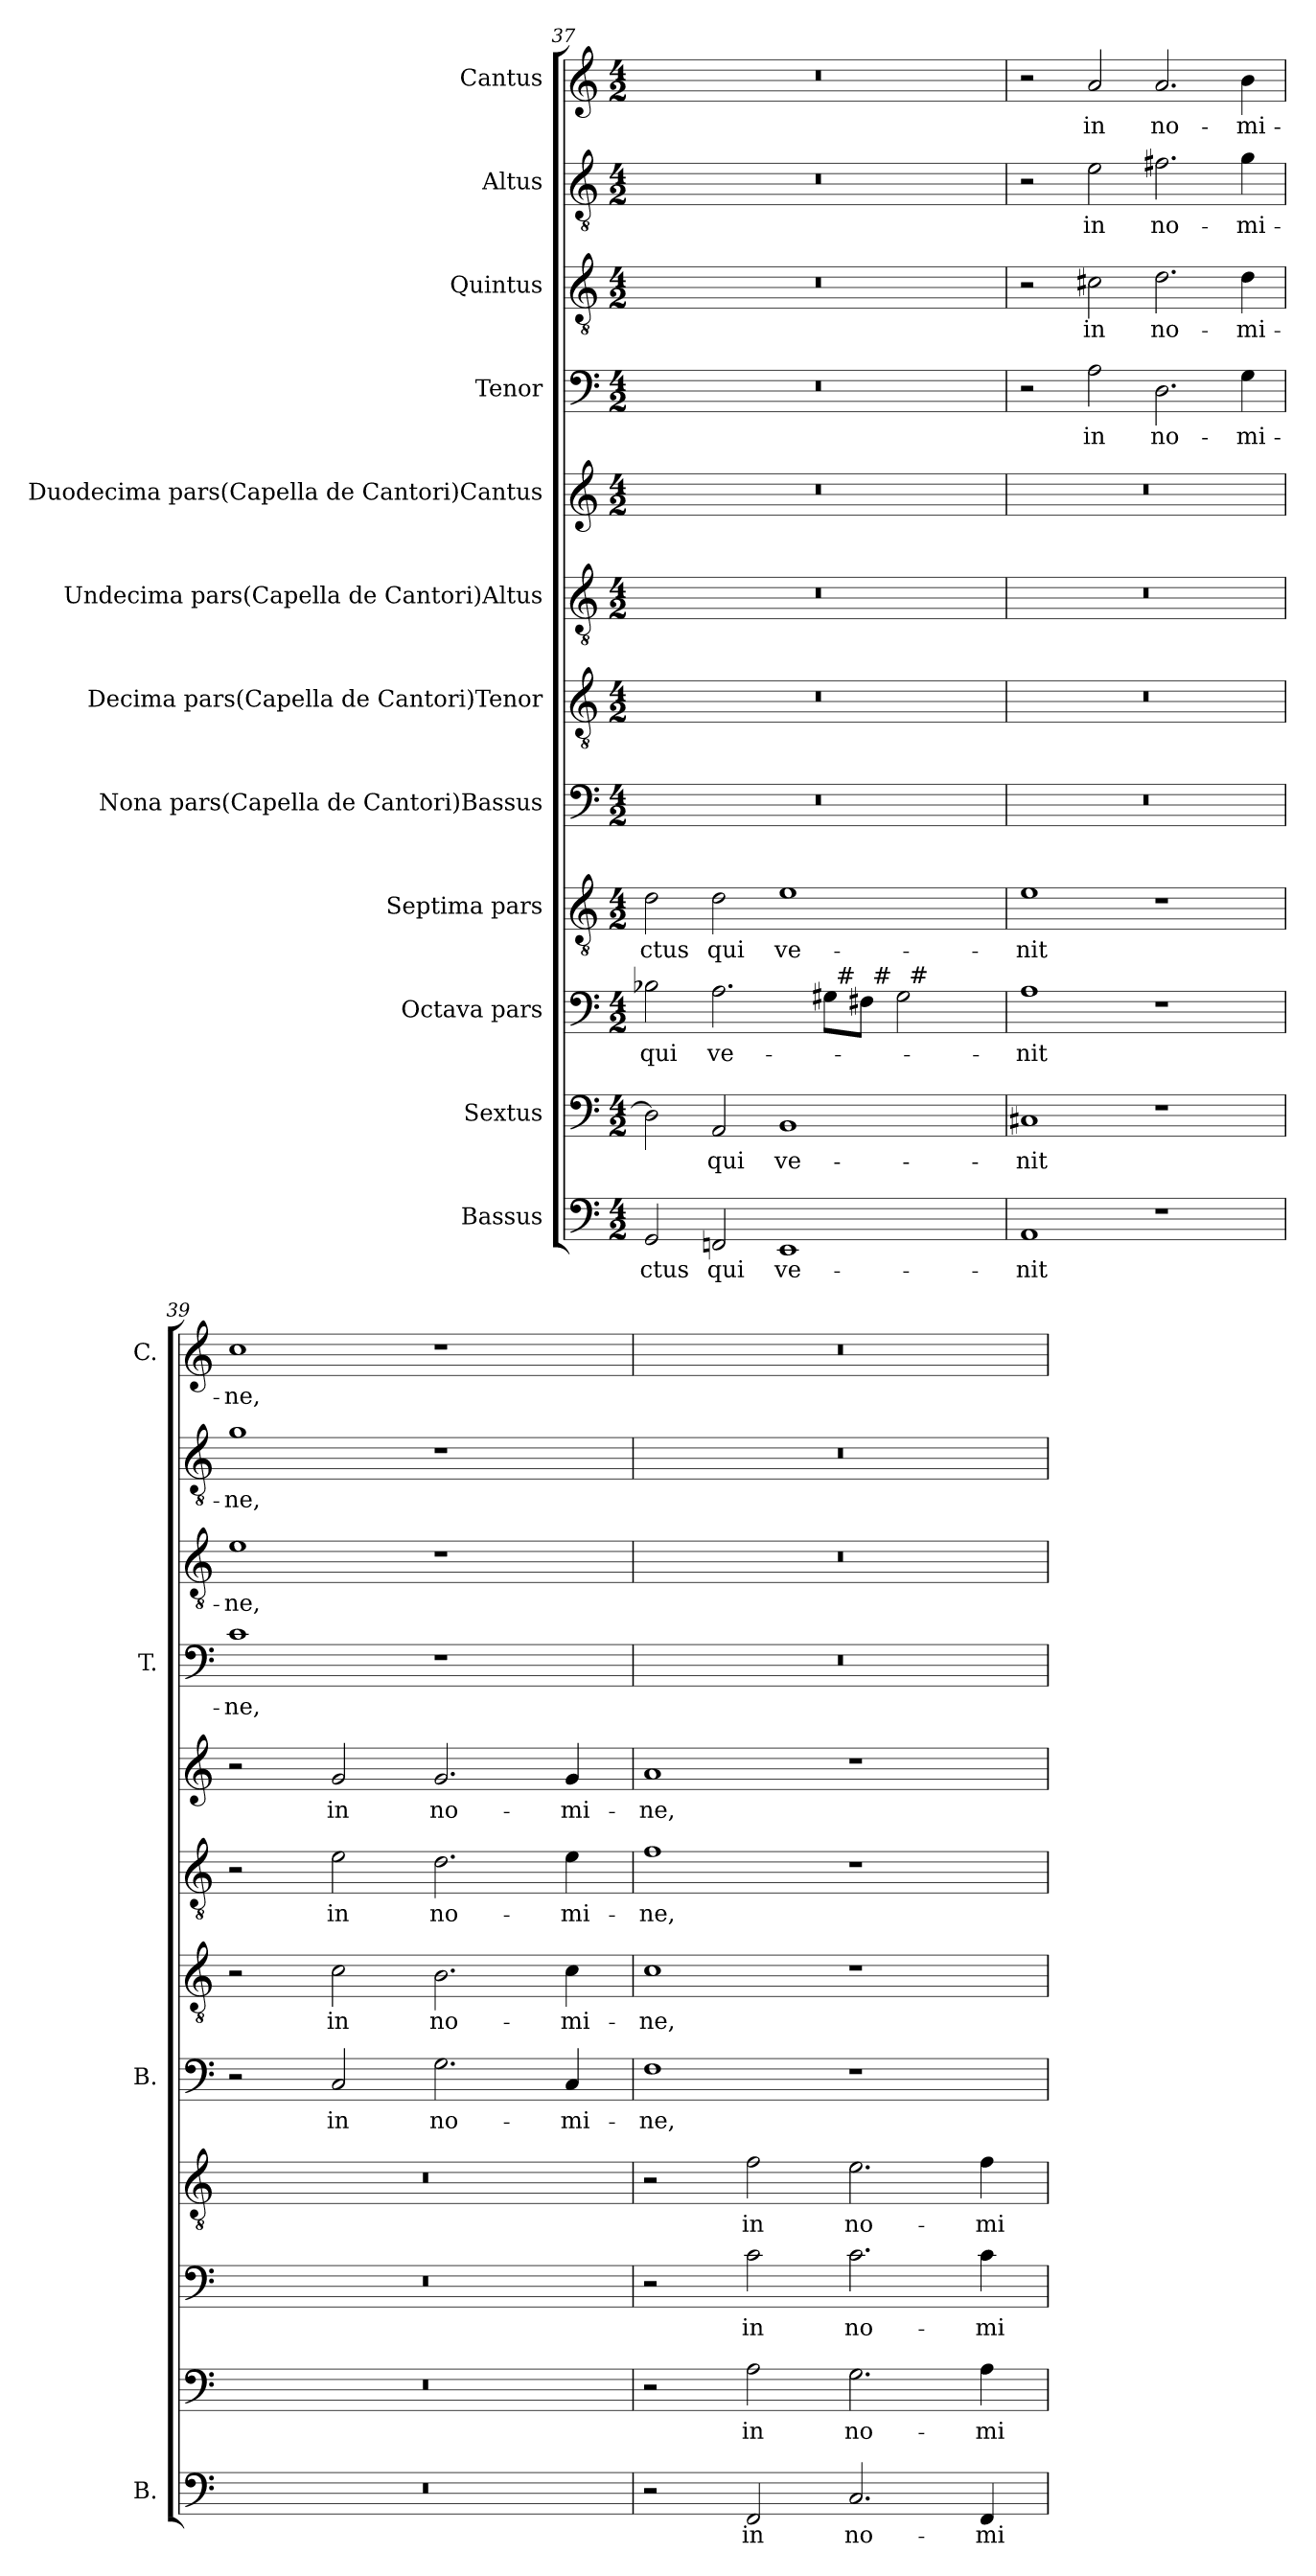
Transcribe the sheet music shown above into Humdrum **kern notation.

**kern	**text	**kern	**text	**kern	**text	**kern	**text	**kern	**text	**kern	**text	**kern	**text	**kern	**text	**kern	**text	**kern	**text	**kern	**text	**kern	**text
*part12	*part12	*part11	*part11	*part10	*part10	*part9	*part9	*part8	*part8	*part7	*part7	*part6	*part6	*part5	*part5	*part4	*part4	*part3	*part3	*part2	*part2	*part1	*part1
*staff12	*staff12	*staff11	*staff11	*staff10	*staff10	*staff9	*staff9	*staff8	*staff8	*staff7	*staff7	*staff6	*staff6	*staff5	*staff5	*staff4	*staff4	*staff3	*staff3	*staff2	*staff2	*staff1	*staff1
*I"Bassus	*	*I"Sextus	*	*I"Octava pars	*	*I"Septima pars	*	*I"Nona pars(Capella de Cantori)Bassus	*	*I"Decima pars(Capella de Cantori)Tenor	*	*I"Undecima pars(Capella de Cantori)Altus	*	*I"Duodecima pars(Capella de Cantori)Cantus	*	*I"Tenor	*	*I"Quintus	*	*I"Altus	*	*I"Cantus	*
*I'B.	*	*	*	*	*	*	*	*I'B.	*	*	*	*	*	*	*	*I'T.	*	*	*	*	*	*I'C.	*
*clefF4	*	*clefF4	*	*clefF4	*	*clefGv2	*	*clefF4	*	*clefGv2	*	*clefGv2	*	*clefG2	*	*clefF4	*	*clefGv2	*	*clefGv2	*	*clefG2	*
*	*	*	*	*	*	*ITrd7c12	*	*	*	*ITrd7c12	*	*ITrd7c12	*	*	*	*	*	*ITrd7c12	*	*ITrd7c12	*	*	*
*k[]	*	*k[]	*	*k[]	*	*k[]	*	*k[]	*	*k[]	*	*k[]	*	*k[]	*	*k[]	*	*k[]	*	*k[]	*	*k[]	*
*a:	*	*a:	*	*a:	*	*a:	*	*a:	*	*a:	*	*a:	*	*a:	*	*a:	*	*a:	*	*a:	*	*a:	*
*M4/2	*	*M4/2	*	*M4/2	*	*M4/2	*	*M4/2	*	*M4/2	*	*M4/2	*	*M4/2	*	*M4/2	*	*M4/2	*	*M4/2	*	*M4/2	*
=37	=37	=37	=37	=37	=37	=37	=37	=37	=37	=37	=37	=37	=37	=37	=37	=37	=37	=37	=37	=37	=37	=37	=37
!	!LO:LY:b	!	!	!	!LO:LY:b	!	!LO:LY:b	!LO:N:vis=1	!	!LO:N:vis=1	!	!LO:N:vis=1	!	!LO:N:vis=1	!	!LO:N:vis=1	!	!LO:N:vis=1	!	!LO:N:vis=1	!	!LO:N:vis=1	!
*	*	*	*	*^	*	*	*	*	*	*	*	*	*	*	*	*	*	*	*	*	*	*	*
*	*	*	*	*	*^	*	*	*	*	*	*	*	*	*	*	*	*	*	*	*	*	*	*	*
*	*	*	*	*	*	*^	*	*	*	*	*	*	*	*	*	*	*	*	*	*	*	*	*	*	*
2GG/	-ctus	2D\]	.	2B-X\	1ryy	1ryy	1ryy	qui	2D\	-ctus	0r	.	0r	.	0r	.	0r	.	0r	.	0r	.	0r	.	0r	.
!	!LO:LY:b	!	!LO:LY:b	!	!	!	!	!LO:LY:b	!	!LO:LY:b	!	!	!	!	!	!	!	!	!	!	!	!	!	!	!	!
2FFn/	qui	2AA/	qui	2.A\	.	.	.	ve-	2D\	qui	.	.	.	.	.	.	.	.	.	.	.	.	.	.	.	.
!	!LO:LY:b	!	!LO:LY:b	!	!	!	!	!	!	!LO:LY:b	!	!	!	!	!	!	!	!	!	!	!	!	!	!	!	!
1EE	ve-	1BB	ve-	.	4ryy	4ryy	2ryy	.	1E	ve-	.	.	.	.	.	.	.	.	.	.	.	.	.	.	.	.
.	.	.	.	8G#\L	32ryy	8ryy	.	.	.	.	.	.	.	.	.	.	.	.	.	.	.	.	.	.	.	.
!	!	!	!	!	!LO:TX:a:t=#	!	!	!	!	!	!	!	!	!	!	!	!	!	!	!	!	!	!	!	!	!
.	.	.	.	.	2ryy	.	.	.	.	.	.	.	.	.	.	.	.	.	.	.	.	.	.	.	.	.
.	.	.	.	8F#\J	.	32ryy	.	.	.	.	.	.	.	.	.	.	.	.	.	.	.	.	.	.	.	.
!	!	!	!	!	!	!LO:TX:a:t=#	!	!	!	!	!	!	!	!	!	!	!	!	!	!	!	!	!	!	!	!
.	.	.	.	.	.	2ryy	.	.	.	.	.	.	.	.	.	.	.	.	.	.	.	.	.	.	.	.
.	.	.	.	2G#\	.	.	32ryy	.	.	.	.	.	.	.	.	.	.	.	.	.	.	.	.	.	.	.
!	!	!	!	!	!	!	!LO:TX:a:t=#	!	!	!	!	!	!	!	!	!	!	!	!	!	!	!	!	!	!	!
.	.	.	.	.	.	.	4...ryy	.	.	.	.	.	.	.	.	.	.	.	.	.	.	.	.	.	.	.
.	.	.	.	.	8..ryy	.	.	.	.	.	.	.	.	.	.	.	.	.	.	.	.	.	.	.	.	.
.	.	.	.	.	.	16.ryy	.	.	.	.	.	.	.	.	.	.	.	.	.	.	.	.	.	.	.	.
=38	=38	=38	=38	=38	=38	=38	=38	=38	=38	=38	=38	=38	=38	=38	=38	=38	=38	=38	=38	=38	=38	=38	=38	=38	=38	=38
!	!LO:LY:b	!	!LO:LY:b	!	!	!	!	!LO:LY:b	!	!LO:LY:b	!LO:N:vis=1	!	!LO:N:vis=1	!	!LO:N:vis=1	!	!LO:N:vis=1	!	!	!	!	!	!	!	!	!
*	*	*	*	*v	*v	*v	*v	*	*	*	*	*	*	*	*	*	*	*	*	*	*	*	*	*	*	*
1AA	-nit	1C#X	-nit	1A	-nit	1E	-nit	0r	.	0r	.	0r	.	0r	.	2r	.	2r	.	2r	.	2r	.
!	!	!	!	!	!	!	!	!	!	!	!	!	!	!	!	!	!LO:LY:b	!	!LO:LY:b	!	!LO:LY:b	!	!LO:LY:b
.	.	.	.	.	.	.	.	.	.	.	.	.	.	.	.	2A\	in	2C#X\	in	2E\	in	2a/	in
!	!	!	!	!	!	!	!	!	!	!	!	!	!	!	!	!	!LO:LY:b	!	!LO:LY:b	!	!LO:LY:b	!	!LO:LY:b
1r	.	1r	.	1r	.	1r	.	.	.	.	.	.	.	.	.	2.D\	no-	2.D\	no-	2.F#X\	no-	2.a/	no-
!	!	!	!	!	!	!	!	!	!	!	!	!	!	!	!	!	!LO:LY:b	!	!LO:LY:b	!	!LO:LY:b	!	!LO:LY:b
.	.	.	.	.	.	.	.	.	.	.	.	.	.	.	.	4G\	-mi-	4D\	-mi-	4G\	-mi-	4b\	-mi-
=39	=39	=39	=39	=39	=39	=39	=39	=39	=39	=39	=39	=39	=39	=39	=39	=39	=39	=39	=39	=39	=39	=39	=39
!LO:N:vis=1	!	!LO:N:vis=1	!	!LO:N:vis=1	!	!LO:N:vis=1	!	!	!	!	!	!	!	!	!	!	!LO:LY:b	!	!LO:LY:b	!	!LO:LY:b	!	!LO:LY:b
0r	.	0r	.	0r	.	0r	.	2r	.	2r	.	2r	.	2r	.	1c	-ne,	1E	-ne,	1G	-ne,	1cc	-ne,
!	!	!	!	!	!	!	!	!	!LO:LY:b	!	!LO:LY:b	!	!LO:LY:b	!	!LO:LY:b	!	!	!	!	!	!	!	!
.	.	.	.	.	.	.	.	2C/	in	2C\	in	2E\	in	2g/	in	.	.	.	.	.	.	.	.
!	!	!	!	!	!	!	!	!	!LO:LY:b	!	!LO:LY:b	!	!LO:LY:b	!	!LO:LY:b	!	!	!	!	!	!	!	!
.	.	.	.	.	.	.	.	2.G\	no-	2.BB\	no-	2.D\	no-	2.g/	no-	1r	.	1r	.	1r	.	1r	.
!	!	!	!	!	!	!	!	!	!LO:LY:b	!	!LO:LY:b	!	!LO:LY:b	!	!LO:LY:b	!	!	!	!	!	!	!	!
.	.	.	.	.	.	.	.	4C/	-mi-	4C\	-mi-	4E\	-mi-	4g/	-mi-	.	.	.	.	.	.	.	.
=40	=40	=40	=40	=40	=40	=40	=40	=40	=40	=40	=40	=40	=40	=40	=40	=40	=40	=40	=40	=40	=40	=40	=40
!	!	!	!	!	!	!	!	!	!LO:LY:b	!	!LO:LY:b	!	!LO:LY:b	!	!LO:LY:b	!LO:N:vis=1	!	!LO:N:vis=1	!	!LO:N:vis=1	!	!LO:N:vis=1	!
2r	.	2r	.	2r	.	2r	.	1F	-ne,	1C	-ne,	1F	-ne,	1a	-ne,	0r	.	0r	.	0r	.	0r	.
!	!LO:LY:b	!	!LO:LY:b	!	!LO:LY:b	!	!LO:LY:b	!	!	!	!	!	!	!	!	!	!	!	!	!	!	!	!
2FF/	in	2A\	in	2c\	in	2F\	in	.	.	.	.	.	.	.	.	.	.	.	.	.	.	.	.
!	!LO:LY:b	!	!LO:LY:b	!	!LO:LY:b	!	!LO:LY:b	!	!	!	!	!	!	!	!	!	!	!	!	!	!	!	!
2.C/	no-	2.G\	no-	2.c\	no-	2.E\	no-	1r	.	1r	.	1r	.	1r	.	.	.	.	.	.	.	.	.
!	!LO:LY:b	!	!LO:LY:b	!	!LO:LY:b	!	!LO:LY:b	!	!	!	!	!	!	!	!	!	!	!	!	!	!	!	!
4FF/	-mi-	4A\	-mi-	4c\	-mi-	4F\	-mi-	.	.	.	.	.	.	.	.	.	.	.	.	.	.	.	.
=	=	=	=	=	=	=	=	=	=	=	=	=	=	=	=	=	=	=	=	=	=	=	=
*-	*-	*-	*-	*-	*-	*-	*-	*-	*-	*-	*-	*-	*-	*-	*-	*-	*-	*-	*-	*-	*-	*-	*-
